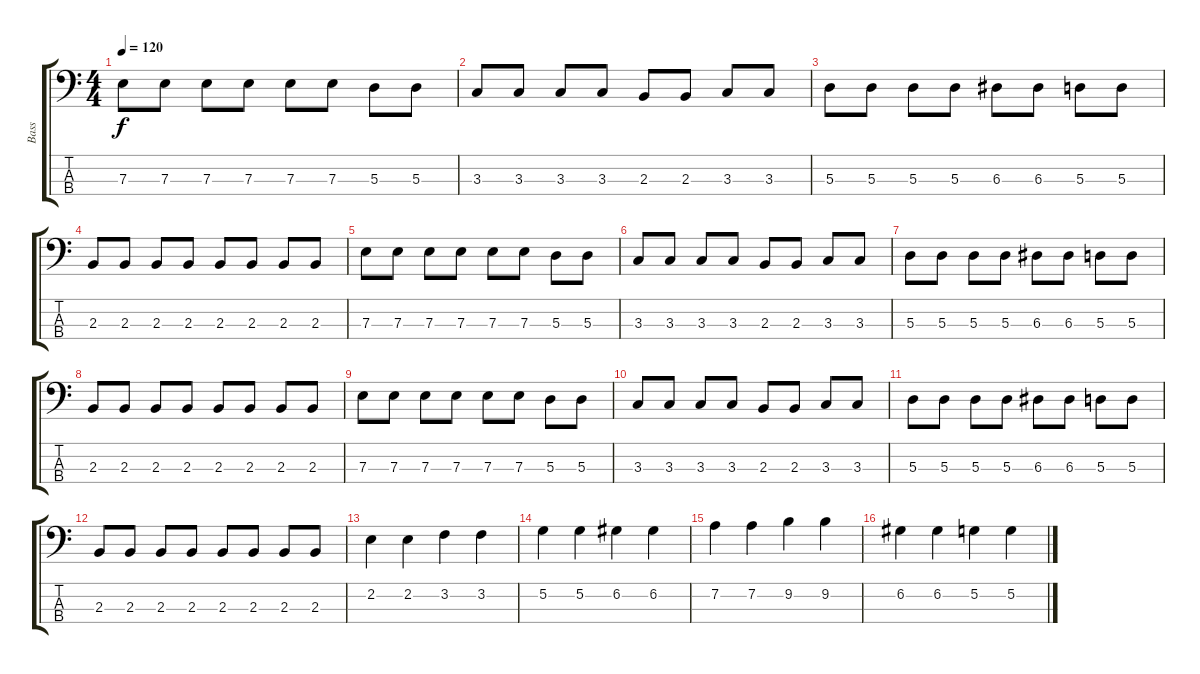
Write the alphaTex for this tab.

\track ("Bass" "Bass") {instrument electricbassfinger}
\staff {score tabs}
\tuning (G2 D2 A1 E1) {hide}
\ts (4 4)
\tempo 120
\clef f4
\ks c
7.3.8{dy f} 7.3.8 7.3.8 7.3.8 7.3.8 7.3.8 5.3.8 5.3.8 |
3.3.8 3.3.8 3.3.8 3.3.8 2.3.8 2.3.8 3.3.8 3.3.8 |
5.3.8 5.3.8 5.3.8 5.3.8 6.3.8 6.3.8 5.3.8 5.3.8 |
2.3.8 2.3.8 2.3.8 2.3.8 2.3.8 2.3.8 2.3.8 2.3.8 |
7.3.8 7.3.8 7.3.8 7.3.8 7.3.8 7.3.8 5.3.8 5.3.8 |
3.3.8 3.3.8 3.3.8 3.3.8 2.3.8 2.3.8 3.3.8 3.3.8 |
5.3.8 5.3.8 5.3.8 5.3.8 6.3.8 6.3.8 5.3.8 5.3.8 |
2.3.8 2.3.8 2.3.8 2.3.8 2.3.8 2.3.8 2.3.8 2.3.8 |
7.3.8 7.3.8 7.3.8 7.3.8 7.3.8 7.3.8 5.3.8 5.3.8 |
3.3.8 3.3.8 3.3.8 3.3.8 2.3.8 2.3.8 3.3.8 3.3.8 |
5.3.8 5.3.8 5.3.8 5.3.8 6.3.8 6.3.8 5.3.8 5.3.8 |
2.3.8 2.3.8 2.3.8 2.3.8 2.3.8 2.3.8 2.3.8 2.3.8 |
2.2.4 2.2.4 3.2.4 3.2.4 |
5.2.4 5.2.4 6.2.4 6.2.4 |
7.2.4 7.2.4 9.2.4 9.2.4 |
6.2.4 6.2.4 5.2.4 5.2.4
